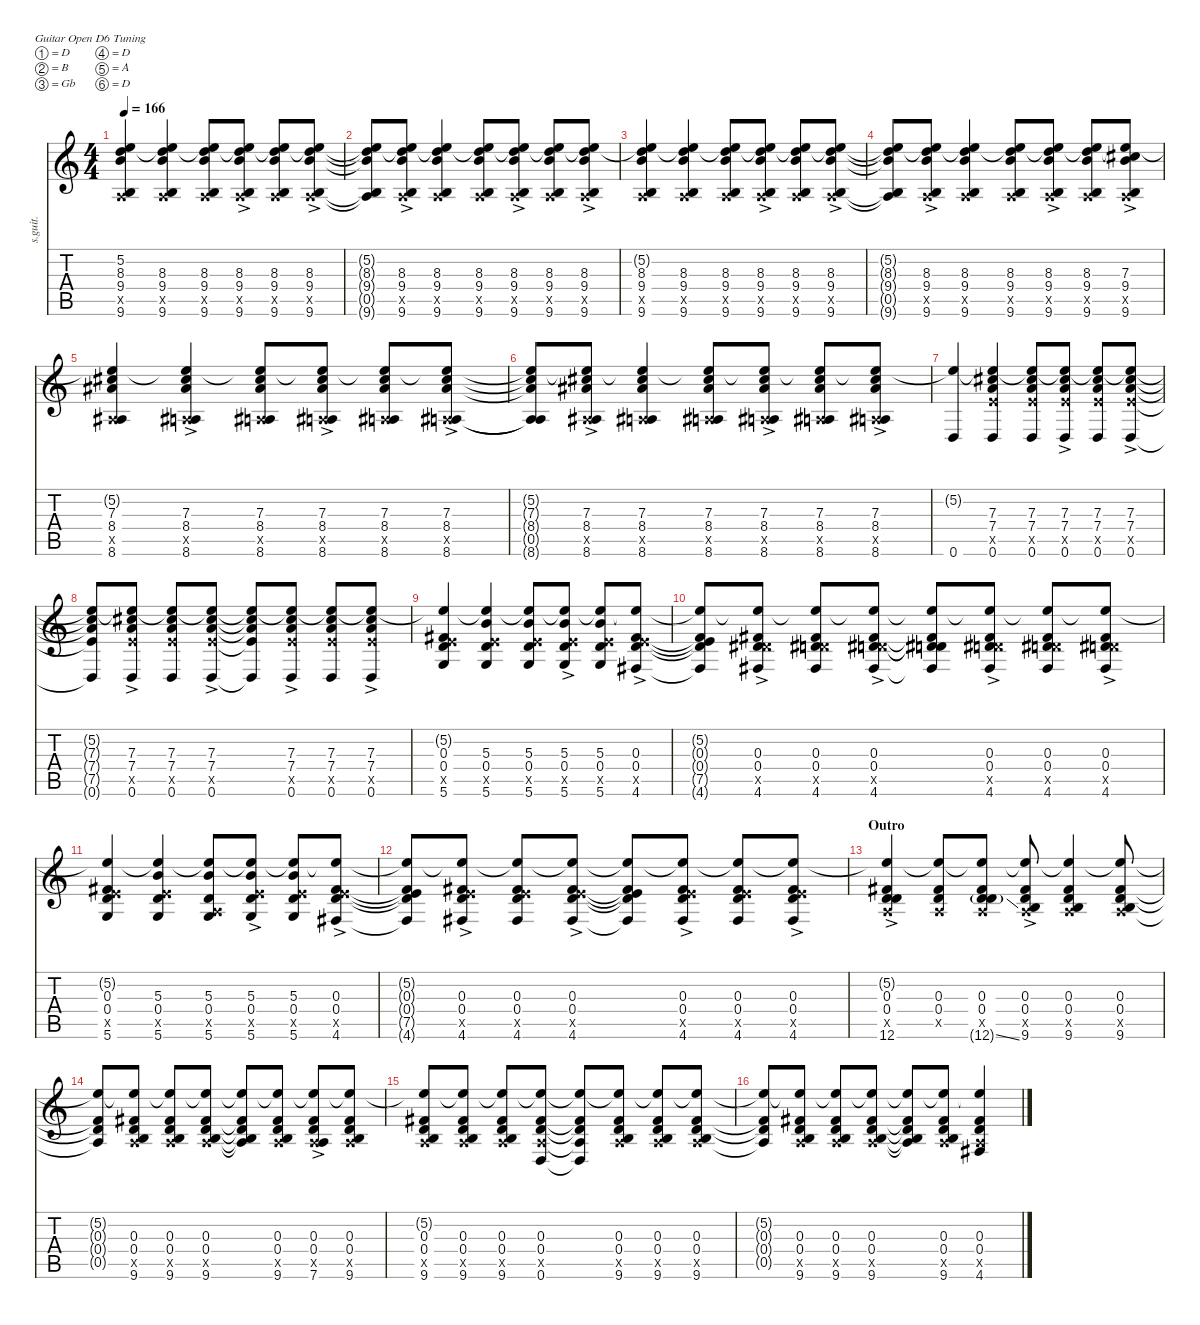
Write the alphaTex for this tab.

\defaultSystemsLayout 4
\hideDynamics
\bracketExtendMode nobrackets
\track ("Thom Yorke " "s.guit.") {instrument acousticguitarsteel}
\staff {score tabs}
\tuning (D4 B3 Gb3 D3 A2 D2)
\ts (4 4)
\tempo 166
\clef g2
\ks c
(8.3 9.4 0.5{x} 9.6 5.2{t}).4{lyrics (0 "") lyrics (1 "") lyrics (2 "") lyrics (3 "") lyrics (4 "") dy mf} (8.3 9.4 0.5{x} 9.6 5.2{t}).4{lyrics (0 "") lyrics (1 "") lyrics (2 "") lyrics (3 "") lyrics (4 "")} (8.3 9.4 0.5{x} 9.6 5.2{t}).8{lyrics (0 "") lyrics (1 "") lyrics (2 "") lyrics (3 "") lyrics (4 "")} (8.3 9.4 0.5{x} 9.6{ac} 5.2{t}).8{lyrics (0 "") lyrics (1 "") lyrics (2 "") lyrics (3 "") lyrics (4 "")} (8.3 9.4 0.5{x} 9.6 5.2{t}).8{lyrics (0 "") lyrics (1 "") lyrics (2 "") lyrics (3 "") lyrics (4 "")} (8.3 9.4 0.5{x} 9.6{ac} 5.2{t}).8{lyrics (0 "") lyrics (1 "") lyrics (2 "") lyrics (3 "") lyrics (4 "")} |
(8.3{t} 9.4{t} 0.5{t} 9.6{t} 5.2{t}).8{lyrics (0 "") lyrics (1 "") lyrics (2 "") lyrics (3 "") lyrics (4 "") dy f} (8.3 9.4 0.5{x} 9.6{ac} 5.2{t}).8{lyrics (0 "") lyrics (1 "") lyrics (2 "") lyrics (3 "") lyrics (4 "") dy mf} (8.3 9.4 0.5{x} 9.6 5.2{t}).4{lyrics (0 "") lyrics (1 "") lyrics (2 "") lyrics (3 "") lyrics (4 "")} (8.3 9.4 0.5{x} 9.6 5.2{t}).8{lyrics (0 "") lyrics (1 "") lyrics (2 "") lyrics (3 "") lyrics (4 "")} (8.3 9.4 0.5{x} 9.6{ac} 5.2{t}).8{lyrics (0 "") lyrics (1 "") lyrics (2 "") lyrics (3 "") lyrics (4 "")} (8.3 9.4 0.5{x} 9.6 5.2{t}).8{lyrics (0 "") lyrics (1 "") lyrics (2 "") lyrics (3 "") lyrics (4 "")} (8.3 9.4 0.5{x} 9.6{ac} 5.2{t}).8{lyrics (0 "") lyrics (1 "") lyrics (2 "") lyrics (3 "") lyrics (4 "")} |
(8.3 9.4 0.5{x} 9.6 5.2{t}).4{lyrics (0 "") lyrics (1 "") lyrics (2 "") lyrics (3 "") lyrics (4 "")} (8.3 9.4 0.5{x} 9.6 5.2{t}).4{lyrics (0 "") lyrics (1 "") lyrics (2 "") lyrics (3 "") lyrics (4 "")} (8.3 9.4 0.5{x} 9.6 5.2{t}).8{lyrics (0 "") lyrics (1 "") lyrics (2 "") lyrics (3 "") lyrics (4 "")} (8.3 9.4 0.5{x} 9.6{ac} 5.2{t}).8{lyrics (0 "") lyrics (1 "") lyrics (2 "") lyrics (3 "") lyrics (4 "")} (8.3 9.4 0.5{x} 9.6 5.2{t}).8{lyrics (0 "") lyrics (1 "") lyrics (2 "") lyrics (3 "") lyrics (4 "")} (8.3 9.4 0.5{x} 9.6{ac} 5.2{t}).8{lyrics (0 "") lyrics (1 "") lyrics (2 "") lyrics (3 "") lyrics (4 "")} |
(8.3{t} 9.4{t} 0.5{t} 9.6{t} 5.2{t}).8{lyrics (0 "") lyrics (1 "") lyrics (2 "") lyrics (3 "") lyrics (4 "") dy f} (8.3 9.4 0.5{x} 9.6{ac} 5.2{t}).8{lyrics (0 "") lyrics (1 "") lyrics (2 "") lyrics (3 "") lyrics (4 "") dy mf} (8.3 9.4 0.5{x} 9.6 5.2{t}).4{lyrics (0 "") lyrics (1 "") lyrics (2 "") lyrics (3 "") lyrics (4 "")} (8.3 9.4 0.5{x} 9.6 5.2{t}).8{lyrics (0 "") lyrics (1 "") lyrics (2 "") lyrics (3 "") lyrics (4 "")} (8.3 9.4 0.5{x} 9.6{ac} 5.2{t}).8{lyrics (0 "") lyrics (1 "") lyrics (2 "") lyrics (3 "") lyrics (4 "")} (8.3 9.4 0.5{x} 9.6 5.2{t}).8{lyrics (0 "") lyrics (1 "") lyrics (2 "") lyrics (3 "") lyrics (4 "")} (7.3{acc #} 9.4 0.5{x} 9.6{ac} 5.2{t}).8{lyrics (0 "") lyrics (1 "") lyrics (2 "") lyrics (3 "") lyrics (4 "")} |
(7.3{acc #} 8.4{acc #} 0.5{x} 8.6{acc #} 5.2{t}).4{lyrics (0 "") lyrics (1 "") lyrics (2 "") lyrics (3 "") lyrics (4 "")} (7.3{acc #} 8.4{acc #} 0.5{x} 8.6{ac acc #} 5.2{t}).4{lyrics (0 "") lyrics (1 "") lyrics (2 "") lyrics (3 "") lyrics (4 "")} (7.3{acc #} 8.4{acc #} 0.5{x} 8.6{acc #} 5.2{t}).8{lyrics (0 "") lyrics (1 "") lyrics (2 "") lyrics (3 "") lyrics (4 "")} (7.3{acc #} 8.4{acc #} 0.5{x} 8.6{ac acc #} 5.2{t}).8{lyrics (0 "") lyrics (1 "") lyrics (2 "") lyrics (3 "") lyrics (4 "")} (7.3{acc #} 8.4{acc #} 0.5{x} 8.6{acc #} 5.2{t}).8{lyrics (0 "") lyrics (1 "") lyrics (2 "") lyrics (3 "") lyrics (4 "")} (7.3{acc #} 8.4{acc #} 0.5{x} 8.6{ac acc #} 5.2{t}).8{lyrics (0 "") lyrics (1 "") lyrics (2 "") lyrics (3 "") lyrics (4 "")} |
(7.3{t acc #} 8.4{t acc #} 0.5{t} 8.6{t acc #} 5.2{t}).8{lyrics (0 "") lyrics (1 "") lyrics (2 "") lyrics (3 "") lyrics (4 "")} (7.3{acc #} 8.4{acc #} 0.5{x} 8.6{ac acc #} 5.2{t}).8{lyrics (0 "") lyrics (1 "") lyrics (2 "") lyrics (3 "") lyrics (4 "")} (7.3{acc #} 8.4{acc #} 0.5{x} 8.6{acc #} 5.2{t}).4{lyrics (0 "") lyrics (1 "") lyrics (2 "") lyrics (3 "") lyrics (4 "")} (7.3{acc #} 8.4{acc #} 0.5{x} 8.6{acc #} 5.2{t}).8{lyrics (0 "") lyrics (1 "") lyrics (2 "") lyrics (3 "") lyrics (4 "")} (7.3{acc #} 8.4{acc #} 0.5{x} 8.6{ac acc #} 5.2{t}).8{lyrics (0 "") lyrics (1 "") lyrics (2 "") lyrics (3 "") lyrics (4 "")} (7.3{acc #} 8.4{acc #} 0.5{x} 8.6{acc #} 5.2{t}).8{lyrics (0 "") lyrics (1 "") lyrics (2 "") lyrics (3 "") lyrics (4 "")} (7.3{acc #} 8.4{acc #} 0.5{x} 8.6{ac acc #} 5.2{t}).8{lyrics (0 "") lyrics (1 "") lyrics (2 "") lyrics (3 "") lyrics (4 "")} |
(0.6 5.2{t}).4{lyrics (0 "") lyrics (1 "") lyrics (2 "") lyrics (3 "") lyrics (4 "") dy ff} (7.3{acc #} 7.4 7.5{x} 0.6 5.2{t}).4{lyrics (0 "") lyrics (1 "") lyrics (2 "") lyrics (3 "") lyrics (4 "") dy f} (7.3{acc #} 7.4 7.5{x} 0.6 5.2{t}).8{lyrics (0 "") lyrics (1 "") lyrics (2 "") lyrics (3 "") lyrics (4 "")} (7.3{acc #} 7.4 7.5{x} 0.6{ac} 5.2{t}).8{lyrics (0 "") lyrics (1 "") lyrics (2 "") lyrics (3 "") lyrics (4 "")} (7.3{acc #} 7.4 7.5{x} 0.6 5.2{t}).8{lyrics (0 "") lyrics (1 "") lyrics (2 "") lyrics (3 "") lyrics (4 "")} (7.3{acc #} 7.4 7.5{x} 0.6{ac} 5.2{t}).8{lyrics (0 "") lyrics (1 "") lyrics (2 "") lyrics (3 "") lyrics (4 "")} |
(7.3{t acc #} 7.4{t} 7.5{t} 0.6{t} 5.2{t}).8{lyrics (0 "") lyrics (1 "") lyrics (2 "") lyrics (3 "") lyrics (4 "") dy mf} (7.3{acc #} 7.4 7.5{x} 0.6{ac} 5.2{t}).8{lyrics (0 "") lyrics (1 "") lyrics (2 "") lyrics (3 "") lyrics (4 "") dy f} (7.3{acc #} 7.4 7.5{x} 0.6 5.2{t}).8{lyrics (0 "") lyrics (1 "") lyrics (2 "") lyrics (3 "") lyrics (4 "")} (7.3{acc #} 7.4 7.5{x} 0.6{ac} 5.2{t}).8{lyrics (0 "") lyrics (1 "") lyrics (2 "") lyrics (3 "") lyrics (4 "")} (5.2{t} 7.3{t acc #} 7.4{t} 7.5{t} 0.6{t}).8{lyrics (0 "") lyrics (1 "") lyrics (2 "") lyrics (3 "") lyrics (4 "") dy mf} (7.3{acc #} 7.4 7.5{x} 0.6{ac} 5.2{t}).8{lyrics (0 "") lyrics (1 "") lyrics (2 "") lyrics (3 "") lyrics (4 "") dy f} (7.3{acc #} 7.4 7.5{x} 0.6 5.2{t}).8{lyrics (0 "") lyrics (1 "") lyrics (2 "") lyrics (3 "") lyrics (4 "")} (7.3{acc #} 7.4 7.5{x} 0.6{ac} 5.2{t}).8{lyrics (0 "") lyrics (1 "") lyrics (2 "") lyrics (3 "") lyrics (4 "")} |
(0.3{acc #} 0.4 7.5{x} 5.6 5.2{t}).4{lyrics (0 "") lyrics (1 "") lyrics (2 "") lyrics (3 "") lyrics (4 "")} (5.3 0.4 7.5{x} 5.6 5.2{t}).4{lyrics (0 "") lyrics (1 "") lyrics (2 "") lyrics (3 "") lyrics (4 "")} (5.3 0.4 7.5{x} 5.6 5.2{t}).8{lyrics (0 "") lyrics (1 "") lyrics (2 "") lyrics (3 "") lyrics (4 "")} (5.3{ac} 0.4 7.5{x} 5.6 5.2{t}).8{lyrics (0 "") lyrics (1 "") lyrics (2 "") lyrics (3 "") lyrics (4 "")} (5.3 0.4 7.5{x} 5.6 5.2{t}).8{lyrics (0 "") lyrics (1 "") lyrics (2 "") lyrics (3 "") lyrics (4 "")} (0.3{ac acc #} 0.4 7.5{x} 4.6{acc #} 5.2{t}).8{lyrics (0 "") lyrics (1 "") lyrics (2 "") lyrics (3 "") lyrics (4 "")} |
(0.3{t acc #} 0.4{t} 7.5{t} 4.6{t acc #} 5.2{t}).8{lyrics (0 "") lyrics (1 "") lyrics (2 "") lyrics (3 "") lyrics (4 "")} (0.3{ac acc #} 0.4 6.5{x acc #} 4.6{acc #} 5.2{t}).8{lyrics (0 "") lyrics (1 "") lyrics (2 "") lyrics (3 "") lyrics (4 "")} (0.3{acc #} 0.4 6.5{x acc #} 4.6{acc #} 5.2{t}).8{lyrics (0 "") lyrics (1 "") lyrics (2 "") lyrics (3 "") lyrics (4 "")} (0.3{ac acc #} 0.4 6.5{x acc #} 4.6{acc #} 5.2{t}).8{lyrics (0 "") lyrics (1 "") lyrics (2 "") lyrics (3 "") lyrics (4 "")} (0.3{t acc #} 0.4{t} 6.5{t acc #} 4.6{t acc #} 5.2{t}).8{lyrics (0 "") lyrics (1 "") lyrics (2 "") lyrics (3 "") lyrics (4 "") dy mf} (0.3{ac acc #} 0.4 6.5{x acc #} 4.6{acc #} 5.2{t}).8{lyrics (0 "") lyrics (1 "") lyrics (2 "") lyrics (3 "") lyrics (4 "") dy f} (0.3{acc #} 0.4 6.5{x acc #} 4.6{acc #} 5.2{t}).8{lyrics (0 "") lyrics (1 "") lyrics (2 "") lyrics (3 "") lyrics (4 "")} (0.3{ac acc #} 0.4 6.5{x acc #} 4.6{acc #} 5.2{t}).8{lyrics (0 "") lyrics (1 "") lyrics (2 "") lyrics (3 "") lyrics (4 "")} |
(0.3{acc #} 0.4 7.5{x} 5.6 5.2{t}).4{lyrics (0 "") lyrics (1 "") lyrics (2 "") lyrics (3 "") lyrics (4 "")} (5.3 0.4 7.5{x} 5.6 5.2{t}).4{lyrics (0 "") lyrics (1 "") lyrics (2 "") lyrics (3 "") lyrics (4 "")} (5.3 0.4 0.5{x} 5.6 5.2{t}).8{lyrics (0 "") lyrics (1 "") lyrics (2 "") lyrics (3 "") lyrics (4 "") dy mf} (5.3{ac} 0.4 7.5{x} 5.6 5.2{t}).8{lyrics (0 "") lyrics (1 "") lyrics (2 "") lyrics (3 "") lyrics (4 "") dy f} (5.3 0.4 7.5{x} 5.6 5.2{t}).8{lyrics (0 "") lyrics (1 "") lyrics (2 "") lyrics (3 "") lyrics (4 "")} (0.3{ac acc #} 0.4 7.5{x} 4.6{acc #} 5.2{t}).8{lyrics (0 "") lyrics (1 "") lyrics (2 "") lyrics (3 "") lyrics (4 "")} |
(0.3{t acc #} 0.4{t} 7.5{t} 4.6{t acc #} 5.2{t}).8{lyrics (0 "") lyrics (1 "") lyrics (2 "") lyrics (3 "") lyrics (4 "")} (0.3{acc #} 0.4 7.5{x} 4.6{ac acc #} 5.2{t}).8{lyrics (0 "") lyrics (1 "") lyrics (2 "") lyrics (3 "") lyrics (4 "") dy mf} (0.3{acc #} 0.4 7.5{x} 4.6{acc #} 5.2{t}).8{lyrics (0 "") lyrics (1 "") lyrics (2 "") lyrics (3 "") lyrics (4 "")} (0.3{acc #} 0.4 7.5{x} 4.6{ac acc #} 5.2{t}).8{lyrics (0 "") lyrics (1 "") lyrics (2 "") lyrics (3 "") lyrics (4 "")} (0.3{t acc #} 0.4{t} 7.5{t} 4.6{t acc #} 5.2{t}).8{lyrics (0 "") lyrics (1 "") lyrics (2 "") lyrics (3 "") lyrics (4 "") dy f} (0.3{acc #} 0.4 7.5{x} 4.6{ac acc #} 5.2{t}).8{lyrics (0 "") lyrics (1 "") lyrics (2 "") lyrics (3 "") lyrics (4 "") dy mf} (0.3{acc #} 0.4 7.5{x} 4.6{acc #} 5.2{t}).8{lyrics (0 "") lyrics (1 "") lyrics (2 "") lyrics (3 "") lyrics (4 "")} (0.3{acc #} 0.4 7.5{x} 4.6{ac acc #} 5.2{t}).8{lyrics (0 "") lyrics (1 "") lyrics (2 "") lyrics (3 "") lyrics (4 "")} |
\section ("" "Outro")
(0.3{acc #} 0.4 0.5{x} 12.6{ac} 5.2{t}).4{lyrics (0 "") lyrics (1 "") lyrics (2 "") lyrics (3 "") lyrics (4 "") dy f} (0.3{acc #} 0.4 0.5{x} 5.2{t}).8{lyrics (0 "") lyrics (1 "") lyrics (2 "") lyrics (3 "") lyrics (4 "")} (0.3{acc #} 0.4 0.5{x} 12.6{ss g} 5.2{t}).8{lyrics (0 "") lyrics (1 "") lyrics (2 "") lyrics (3 "") lyrics (4 "")} (0.3{acc #} 0.4 0.5{x} 9.6{ac} 5.2{t}).8{lyrics (0 "") lyrics (1 "") lyrics (2 "") lyrics (3 "") lyrics (4 "")} (0.3{acc #} 0.4 0.5{x} 9.6 5.2{t}).4{lyrics (0 "") lyrics (1 "") lyrics (2 "") lyrics (3 "") lyrics (4 "")} (0.3{acc #} 0.4 0.5{x} 9.6 5.2{t}).8{lyrics (0 "") lyrics (1 "") lyrics (2 "") lyrics (3 "") lyrics (4 "")} |
(5.2{t} 0.3{t acc #} 0.4{t} 0.5{t}).8{lyrics (0 "") lyrics (1 "") lyrics (2 "") lyrics (3 "") lyrics (4 "")} (0.3{acc #} 0.4 0.5{x} 9.6 5.2{t}).8{lyrics (0 "") lyrics (1 "") lyrics (2 "") lyrics (3 "") lyrics (4 "")} (0.3{acc #} 0.4 0.5{x} 9.6 5.2{t}).8{lyrics (0 "") lyrics (1 "") lyrics (2 "") lyrics (3 "") lyrics (4 "")} (0.3{acc #} 0.4 0.5{x} 9.6 5.2{t}).8{lyrics (0 "") lyrics (1 "") lyrics (2 "") lyrics (3 "") lyrics (4 "")} (0.3{t acc #} 0.4{t} 0.5{t} 9.6{t} 5.2{t}).8{lyrics (0 "") lyrics (1 "") lyrics (2 "") lyrics (3 "") lyrics (4 "")} (0.3{acc #} 0.4 0.5{x} 9.6 5.2{t}).8{lyrics (0 "") lyrics (1 "") lyrics (2 "") lyrics (3 "") lyrics (4 "")} (0.3{acc #} 0.4 0.5{x} 7.6{ac} 5.2{t}).8{lyrics (0 "") lyrics (1 "") lyrics (2 "") lyrics (3 "") lyrics (4 "")} (0.3{acc #} 0.4 0.5{x} 9.6 5.2{t}).8{lyrics (0 "") lyrics (1 "") lyrics (2 "") lyrics (3 "") lyrics (4 "")} |
(0.3{acc #} 0.4 0.5{x} 9.6 5.2{t}).8{lyrics (0 "") lyrics (1 "") lyrics (2 "") lyrics (3 "") lyrics (4 "")} (0.3{acc #} 0.4 0.5{x} 9.6 5.2{t}).8{lyrics (0 "") lyrics (1 "") lyrics (2 "") lyrics (3 "") lyrics (4 "")} (0.3{acc #} 0.4 0.5{x} 9.6 5.2{t}).8{lyrics (0 "") lyrics (1 "") lyrics (2 "") lyrics (3 "") lyrics (4 "")} (0.3{acc #} 0.4 0.5{x} 0.6 5.2{t}).8{lyrics (0 "") lyrics (1 "") lyrics (2 "") lyrics (3 "") lyrics (4 "")} (0.3{t acc #} 0.4{t} 0.5{t} 0.6{t} 5.2{t}).8{lyrics (0 "") lyrics (1 "") lyrics (2 "") lyrics (3 "") lyrics (4 "")} (0.3{acc #} 0.4 0.5{x} 9.6 5.2{t}).8{lyrics (0 "") lyrics (1 "") lyrics (2 "") lyrics (3 "") lyrics (4 "")} (0.3{acc #} 0.4 0.5{x} 9.6 5.2{t}).8{lyrics (0 "") lyrics (1 "") lyrics (2 "") lyrics (3 "") lyrics (4 "")} (0.3{acc #} 0.4 0.5{x} 9.6 5.2{t}).8{lyrics (0 "") lyrics (1 "") lyrics (2 "") lyrics (3 "") lyrics (4 "")} |
(5.2{t} 0.3{t acc #} 0.4{t} 0.5{t}).8{lyrics (0 "") lyrics (1 "") lyrics (2 "") lyrics (3 "") lyrics (4 "")} (0.3{acc #} 0.4 0.5{x} 9.6 5.2{t}).8{lyrics (0 "") lyrics (1 "") lyrics (2 "") lyrics (3 "") lyrics (4 "")} (0.3{acc #} 0.4 0.5{x} 9.6 5.2{t}).8{lyrics (0 "") lyrics (1 "") lyrics (2 "") lyrics (3 "") lyrics (4 "")} (0.3{acc #} 0.4 0.5{x} 9.6 5.2{t}).8{lyrics (0 "") lyrics (1 "") lyrics (2 "") lyrics (3 "") lyrics (4 "")} (0.3{t acc #} 0.4{t} 0.5{t} 9.6{t} 5.2{t}).8{lyrics (0 "") lyrics (1 "") lyrics (2 "") lyrics (3 "") lyrics (4 "")} (0.3{acc #} 0.4 0.5{x} 9.6 5.2{t}).8{lyrics (0 "") lyrics (1 "") lyrics (2 "") lyrics (3 "") lyrics (4 "")} (0.3{acc #} 0.4 0.5{x} 4.6{ss acc #} 5.2{t}).4{lyrics (0 "") lyrics (1 "") lyrics (2 "") lyrics (3 "") lyrics (4 "")}
